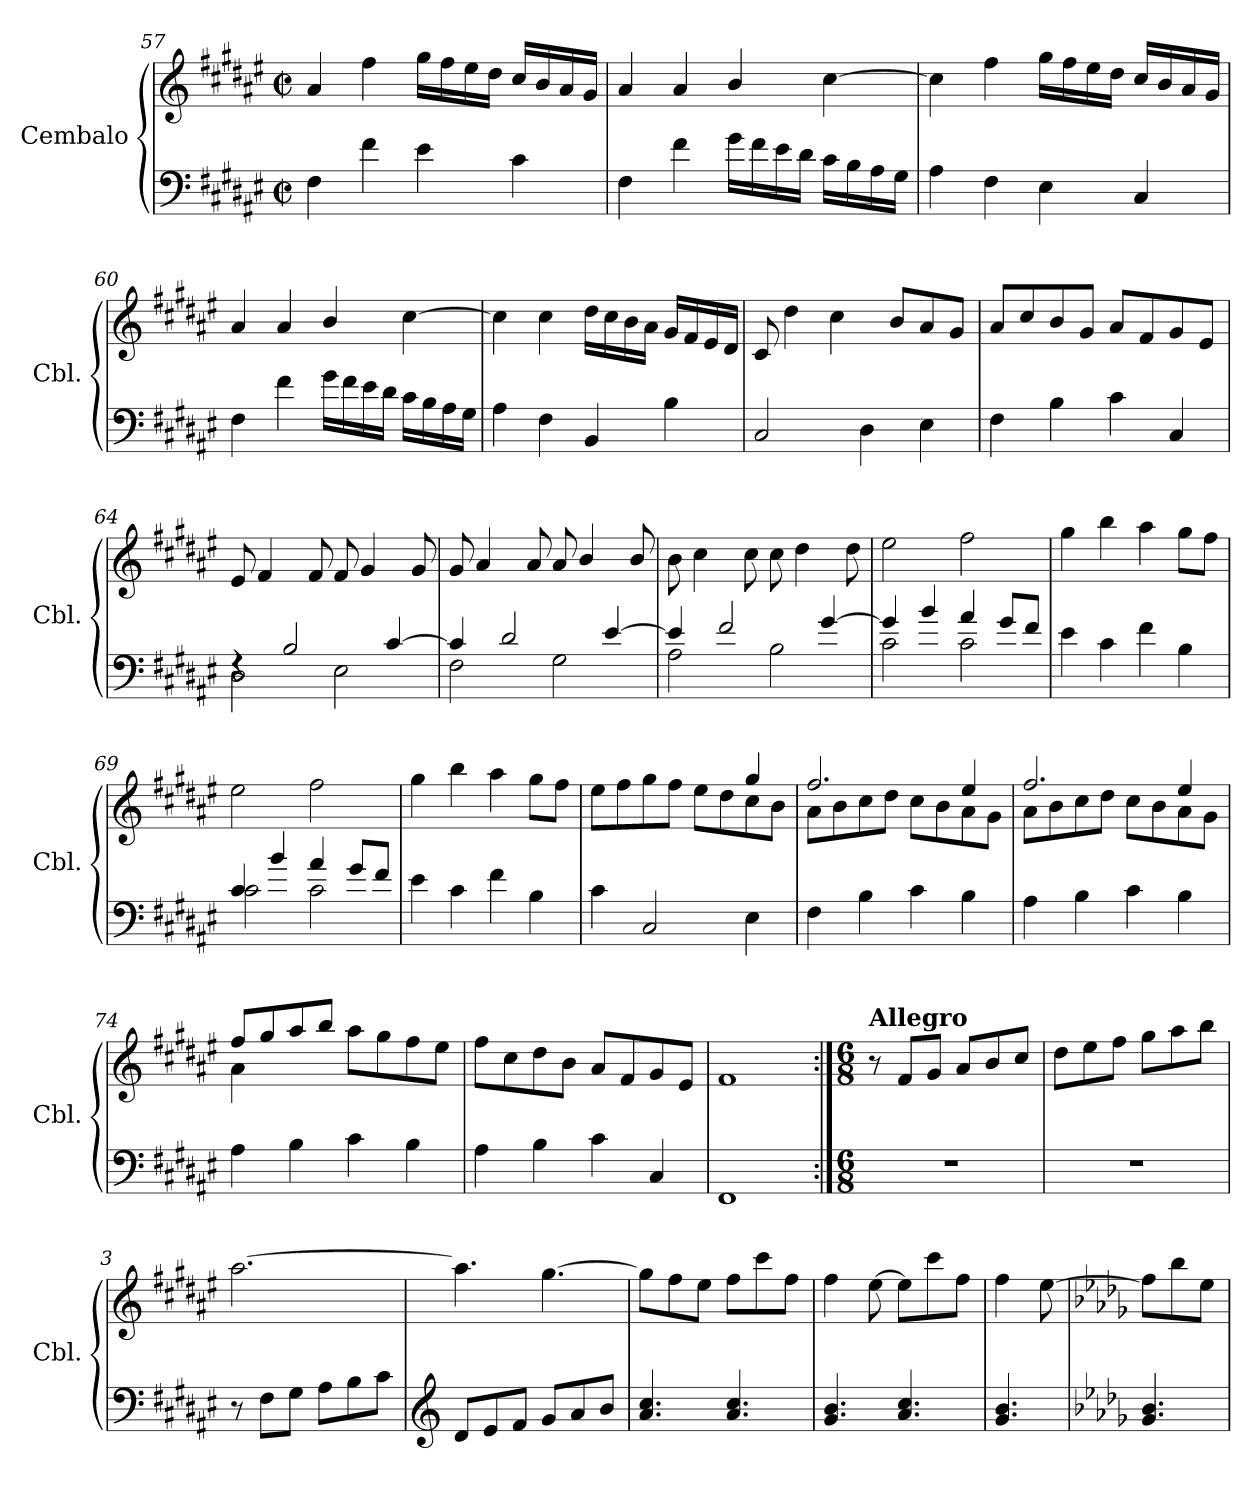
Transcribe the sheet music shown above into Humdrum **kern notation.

**kern	**kern
*part1	*part1
*staff2	*staff1
*I"Cembalo	*
*I'Cbl.	*
*clefF4	*clefG2
*k[f#c#g#d#a#e#]	*k[f#c#g#d#a#e#]
*M2/2	*M2/2
*met(c|)	*met(c|)
=57	=57
4F#\	4a#/
4f#\	4ff#\
4e#\	16gg#\LL
.	16ff#\
.	16ee#\
.	16dd#\JJ
4c#\	16cc#/LL
.	16b/
.	16a#/
.	16g#/JJ
=58	=58
4F#\	4a#/
4f#\	4a#/
16g#\LL	4b/
16f#\	.
16e#\	.
16d#\JJ	.
16c#\LL	[4cc#\
16B\	.
16A#\	.
16G#\JJ	.
!!LO:PB:g=z
=59	=59
4A#\	4cc#\]
4F#\	4ff#\
4E#\	16gg#\LL
.	16ff#\
.	16ee#\
.	16dd#\JJ
4C#/	16cc#/LL
.	16b/
.	16a#/
.	16g#/JJ
=60	=60
4F#\	4a#/
4f#\	4a#/
16g#\LL	4b/
16f#\	.
16e#\	.
16d#\JJ	.
16c#\LL	[4cc#\
16B\	.
16A#\	.
16G#\JJ	.
=61	=61
4A#\	4cc#\]
4F#\	4cc#\
4BB/	16dd#\LL
.	16cc#\
.	16b\
.	16a#\JJ
4B\	16g#/LL
.	16f#/
.	16e#/
.	16d#/JJ
!!LO:LB:g=z
=62	=62
2C#/	8c#/
.	4dd#\
.	4cc#\
4D#\	.
.	8b/L
4E#\	8a#/
.	8g#/J
=63	=63
4F#\	8a#/L
.	8cc#/
4B\	8b/
.	8g#/J
4c#\	8a#/L
.	8f#/
4C#/	8g#/
.	8e#/J
=64	=64
*^	*
4rF	2D#\	8e#/
.	.	4f#/
2B/	.	.
.	.	8f#/
.	2E#\	8f#/
.	.	4g#/
[4c#/	.	.
.	.	8g#/
!!LO:LB:g=z
=65	=65	=65
4c#/]	2F#\	8g#/
.	.	4a#/
2d#/	.	.
.	.	8a#/
.	2G#\	8a#/
.	.	4b/
[4e#/	.	.
.	.	8b/
=66	=66	=66
4e#/]	2A#\	8b\
.	.	4cc#\
2f#/	.	.
.	.	8cc#\
.	2B\	8cc#\
.	.	4dd#\
[4g#/	.	.
.	.	8dd#\
=67	=67	=67
4g#/]	2c#\	2ee#\
4b/	.	.
4a#/	2c#\	2ff#\
8g#/L	.	.
8f#/J	.	.
*v	*v	*
=68	=68
4e#\	4gg#\
4c#\	4bb\
4f#\	4aa#\
4B\	8gg#\L
.	8ff#\J
!!LO:LB:g=z
=69	=69
*^	*
4c#/	2c#\	2ee#\
4b/	.	.
4a#/	2c#\	2ff#\
8g#/L	.	.
8f#/J	.	.
*v	*v	*
=70	=70
4e#\	4gg#\
4c#\	4bb\
4f#\	4aa#\
4B\	8gg#\L
.	8ff#\J
=71	=71
*	*^
4c#\	8ee#\L	2.ryy
.	8ff#\	.
2C#/	8gg#\	.
.	8ff#\J	.
.	8ee#\L	.
.	8dd#\	.
4E#\	8cc#\	4gg#/
.	8b\J	.
=72	=72	=72
4F#\	2.ff#/	8a#\L
.	.	8b\
4B\	.	8cc#\
.	.	8dd#\J
4c#\	.	8cc#\L
.	.	8b\
4B\	4ee#/	8a#\
.	.	8g#\J
!!LO:LB:g=z	!!
=73	=73	=73
4A#\	2.ff#/	8a#\L
.	.	8b\
4B\	.	8cc#\
.	.	8dd#\J
4c#\	.	8cc#\L
.	.	8b\
4B\	4ee#/	8a#\
.	.	8g#\J
=74	=74	=74
4A#\	8ff#/L	4a#\
.	8gg#/	.
4B\	8aa#/	2.ryy
.	8bb/J	.
4c#\	8aa#\L	.
.	8gg#\	.
4B\	8ff#\	.
.	8ee#\J	.
*	*v	*v
=75	=75
4A#\	8ff#\L
.	8cc#\
4B\	8dd#\
.	8b\J
4c#\	8a#/L
.	8f#/
4C#/	8g#/
.	8e#/J
=76	=76
1FF#	1f#
!!LO:PB:g=z
=1:|!	=1:|!
*M6/8	*M6/8
!	!LO:TX:a:B:t=Allegro
2.r	8r
.	8f#/L
.	8g#/J
.	8a#/L
.	8b/
.	8cc#/J
=2	=2
2.r	8dd#\L
.	8ee#\
.	8ff#\J
.	8gg#\L
.	8aa#\
.	8bb\J
=3	=3
8r	[2.aa#\
8F#\L	.
8G#\J	.
8A#\L	.
8B\	.
8c#\J	.
=4	=4
*clefG2	*
8d#/L	4.aa#\]
8e#/	.
8f#/J	.
8g#/L	[4.gg#\
8a#/	.
8b/J	.
=5	=5
4.a#/ 4.cc#/	8gg#\L]
.	8ff#\
.	8ee#\J
4.a#/ 4.cc#/	8ff#\L
.	8ccc#\
.	8ff#\J
!!LO:LB:g=z
=6	=6
4.g#/ 4.b/	4ff#\
.	[8ee#\
4.a#/ 4.cc#/	8ee#\L]
.	8ccc#\
.	8ff#\J
=7	=7
4.g#/ 4.b/	4ff#\
.	[8ee#\
=7X1	=7X1
*k[b-e-a-d-g-]	*k[b-e-a-d-g-]
4.g-/ 4.b-/	8ff\L]
.	8bb-\
.	8ee-\J
=	=
*-	*-
